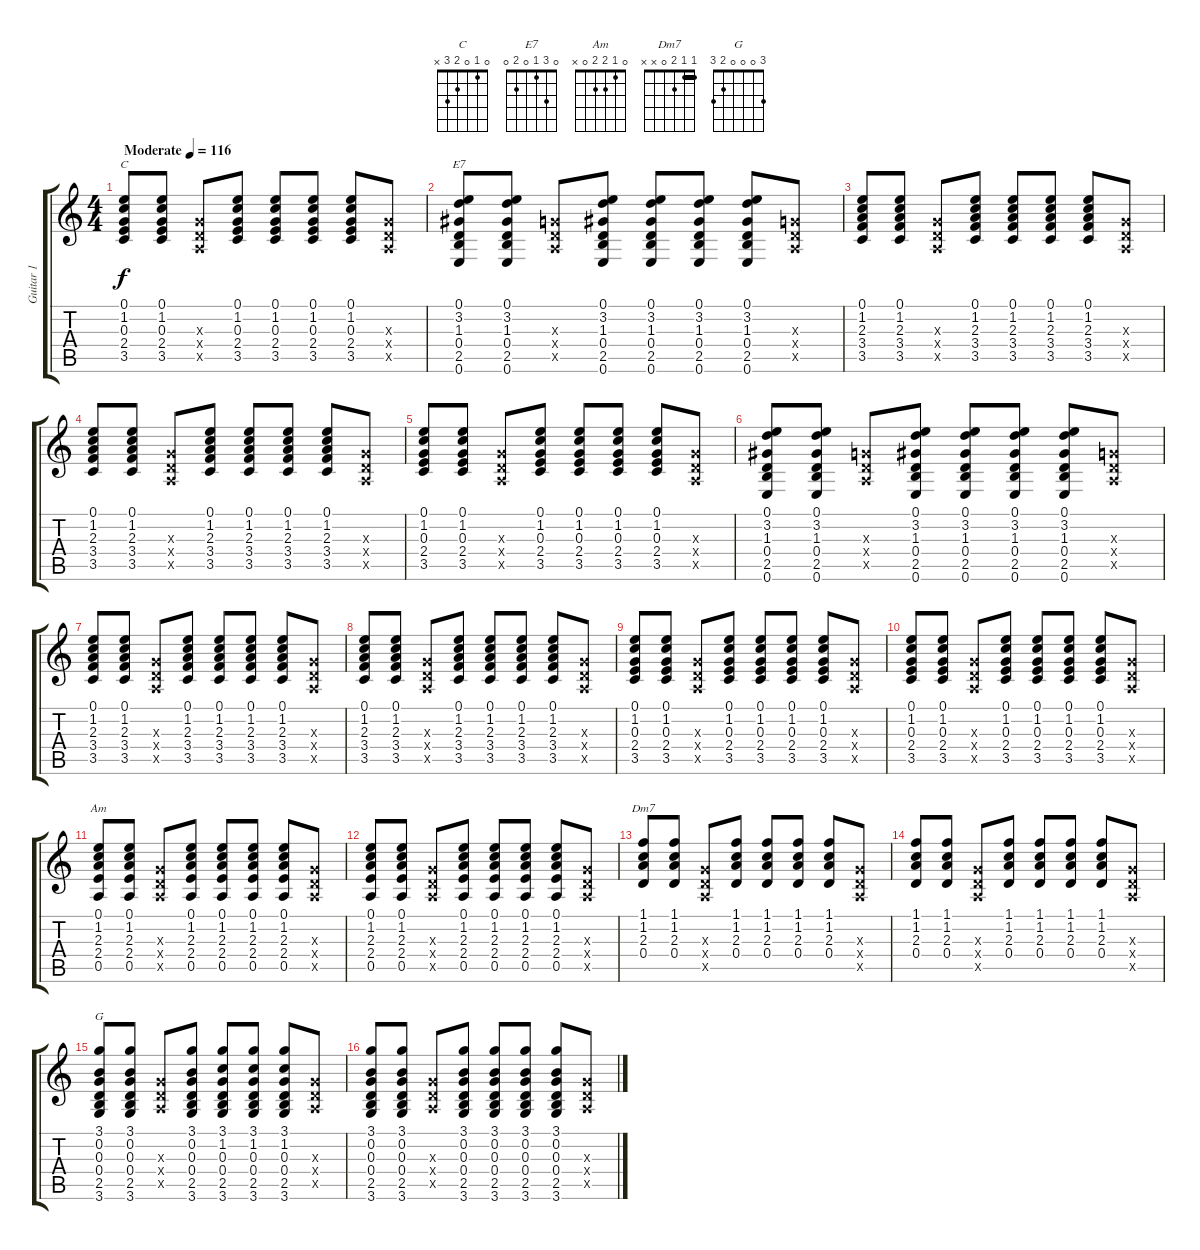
\track ("Guitar 1" "Guitar 1") {instrument acousticguitarsteel}
\staff {score tabs}
\tuning (E4 B3 G3 D3 A2 E2) {hide}
\chord ("C" 0 1 0 2 3 x)
\chord ("E7" 0 3 1 0 2 0)
\chord ("Am" 0 1 2 2 0 x)
\chord ("Dm7" 1 1 2 0 x x) {barre 1}
\chord ("G" 3 0 0 0 2 3)
\ts (4 4)
\tempo (116 "Moderate")
\clef g2
\ks c
(0.1 1.2 0.3 2.4 3.5).8{ch "C" dy f instrument acousticguitarsteel} (0.1 1.2 0.3 2.4 3.5).8 (0.3{x} 0.4{x} 0.5{x}).8 (0.1 1.2 0.3 2.4 3.5).8 (0.1 1.2 0.3 2.4 3.5).8 (0.1 1.2 0.3 2.4 3.5).8 (0.1 1.2 0.3 2.4 3.5).8 (0.3{x} 0.4{x} 0.5{x}).8 |
(0.1 3.2 1.3 0.4 2.5 0.6).8{ch "E7"} (0.1 3.2 1.3 0.4 2.5 0.6).8 (0.3{x} 0.4{x} 0.5{x}).8 (0.1 3.2 1.3 0.4 2.5 0.6).8 (0.1 3.2 1.3 0.4 2.5 0.6).8 (0.1 3.2 1.3 0.4 2.5 0.6).8 (0.1 3.2 1.3 0.4 2.5 0.6).8 (0.3{x} 0.4{x} 0.5{x}).8 |
(0.1 1.2 2.3 3.4 3.5).8 (0.1 1.2 2.3 3.4 3.5).8 (0.3{x} 0.4{x} 0.5{x}).8 (0.1 1.2 2.3 3.4 3.5).8 (0.1 1.2 2.3 3.4 3.5).8 (0.1 1.2 2.3 3.4 3.5).8 (0.1 1.2 2.3 3.4 3.5).8 (0.3{x} 0.4{x} 0.5{x}).8 |
(0.1 1.2 2.3 3.4 3.5).8 (0.1 1.2 2.3 3.4 3.5).8 (0.3{x} 0.4{x} 0.5{x}).8 (0.1 1.2 2.3 3.4 3.5).8 (0.1 1.2 2.3 3.4 3.5).8 (0.1 1.2 2.3 3.4 3.5).8 (0.1 1.2 2.3 3.4 3.5).8 (0.3{x} 0.4{x} 0.5{x}).8 |
(0.1 1.2 0.3 2.4 3.5).8 (0.1 1.2 0.3 2.4 3.5).8 (0.3{x} 0.4{x} 0.5{x}).8 (0.1 1.2 0.3 2.4 3.5).8 (0.1 1.2 0.3 2.4 3.5).8 (0.1 1.2 0.3 2.4 3.5).8 (0.1 1.2 0.3 2.4 3.5).8 (0.3{x} 0.4{x} 0.5{x}).8 |
(0.1 3.2 1.3 0.4 2.5 0.6).8 (0.1 3.2 1.3 0.4 2.5 0.6).8 (0.3{x} 0.4{x} 0.5{x}).8 (0.1 3.2 1.3 0.4 2.5 0.6).8 (0.1 3.2 1.3 0.4 2.5 0.6).8 (0.1 3.2 1.3 0.4 2.5 0.6).8 (0.1 3.2 1.3 0.4 2.5 0.6).8 (0.3{x} 0.4{x} 0.5{x}).8 |
(0.1 1.2 2.3 3.4 3.5).8 (0.1 1.2 2.3 3.4 3.5).8 (0.3{x} 0.4{x} 0.5{x}).8 (0.1 1.2 2.3 3.4 3.5).8 (0.1 1.2 2.3 3.4 3.5).8 (0.1 1.2 2.3 3.4 3.5).8 (0.1 1.2 2.3 3.4 3.5).8 (0.3{x} 0.4{x} 0.5{x}).8 |
(0.1 1.2 2.3 3.4 3.5).8 (0.1 1.2 2.3 3.4 3.5).8 (0.3{x} 0.4{x} 0.5{x}).8 (0.1 1.2 2.3 3.4 3.5).8 (0.1 1.2 2.3 3.4 3.5).8 (0.1 1.2 2.3 3.4 3.5).8 (0.1 1.2 2.3 3.4 3.5).8 (0.3{x} 0.4{x} 0.5{x}).8 |
(0.1 1.2 0.3 2.4 3.5).8 (0.1 1.2 0.3 2.4 3.5).8 (0.3{x} 0.4{x} 0.5{x}).8 (0.1 1.2 0.3 2.4 3.5).8 (0.1 1.2 0.3 2.4 3.5).8 (0.1 1.2 0.3 2.4 3.5).8 (0.1 1.2 0.3 2.4 3.5).8 (0.3{x} 0.4{x} 0.5{x}).8 |
(0.1 1.2 0.3 2.4 3.5).8 (0.1 1.2 0.3 2.4 3.5).8 (0.3{x} 0.4{x} 0.5{x}).8 (0.1 1.2 0.3 2.4 3.5).8 (0.1 1.2 0.3 2.4 3.5).8 (0.1 1.2 0.3 2.4 3.5).8 (0.1 1.2 0.3 2.4 3.5).8 (0.3{x} 0.4{x} 0.5{x}).8 |
(0.1 1.2 2.3 2.4 0.5).8{ch "Am"} (0.1 1.2 2.3 2.4 0.5).8 (0.3{x} 0.4{x} 0.5{x}).8 (0.1 1.2 2.3 2.4 0.5).8 (0.1 1.2 2.3 2.4 0.5).8 (0.1 1.2 2.3 2.4 0.5).8 (0.1 1.2 2.3 2.4 0.5).8 (0.3{x} 0.4{x} 0.5{x}).8 |
(0.1 1.2 2.3 2.4 0.5).8 (0.1 1.2 2.3 2.4 0.5).8 (0.3{x} 0.4{x} 0.5{x}).8 (0.1 1.2 2.3 2.4 0.5).8 (0.1 1.2 2.3 2.4 0.5).8 (0.1 1.2 2.3 2.4 0.5).8 (0.1 1.2 2.3 2.4 0.5).8 (0.3{x} 0.4{x} 0.5{x}).8 |
(1.1 1.2 2.3 0.4).8{ch "Dm7"} (1.1 1.2 2.3 0.4).8 (0.3{x} 0.4{x} 0.5{x}).8 (1.1 1.2 2.3 0.4).8 (1.1 1.2 2.3 0.4).8 (1.1 1.2 2.3 0.4).8 (1.1 1.2 2.3 0.4).8 (0.3{x} 0.4{x} 0.5{x}).8 |
(1.1 1.2 2.3 0.4).8 (1.1 1.2 2.3 0.4).8 (0.3{x} 0.4{x} 0.5{x}).8 (1.1 1.2 2.3 0.4).8 (1.1 1.2 2.3 0.4).8 (1.1 1.2 2.3 0.4).8 (1.1 1.2 2.3 0.4).8 (0.3{x} 0.4{x} 0.5{x}).8 |
(3.1 0.2 0.3 0.4 2.5 3.6).8{ch "G"} (3.1 0.2 0.3 0.4 2.5 3.6).8 (0.3{x} 0.4{x} 0.5{x}).8 (3.1 0.2 0.3 0.4 2.5 3.6).8 (3.1 1.2 0.3 0.4 2.5 3.6).8 (3.1 1.2 0.3 0.4 2.5 3.6).8 (3.1 1.2 0.3 0.4 2.5 3.6).8 (0.3{x} 0.4{x} 0.5{x}).8 |
(3.1 0.2 0.3 0.4 2.5 3.6).8 (3.1 0.2 0.3 0.4 2.5 3.6).8 (0.3{x} 0.4{x} 0.5{x}).8 (3.1 0.2 0.3 0.4 2.5 3.6).8 (3.1 0.2 0.3 0.4 2.5 3.6).8 (3.1 0.2 0.3 0.4 2.5 3.6).8 (3.1 0.2 0.3 0.4 2.5 3.6).8 (0.3{x} 0.4{x} 0.5{x}).8
